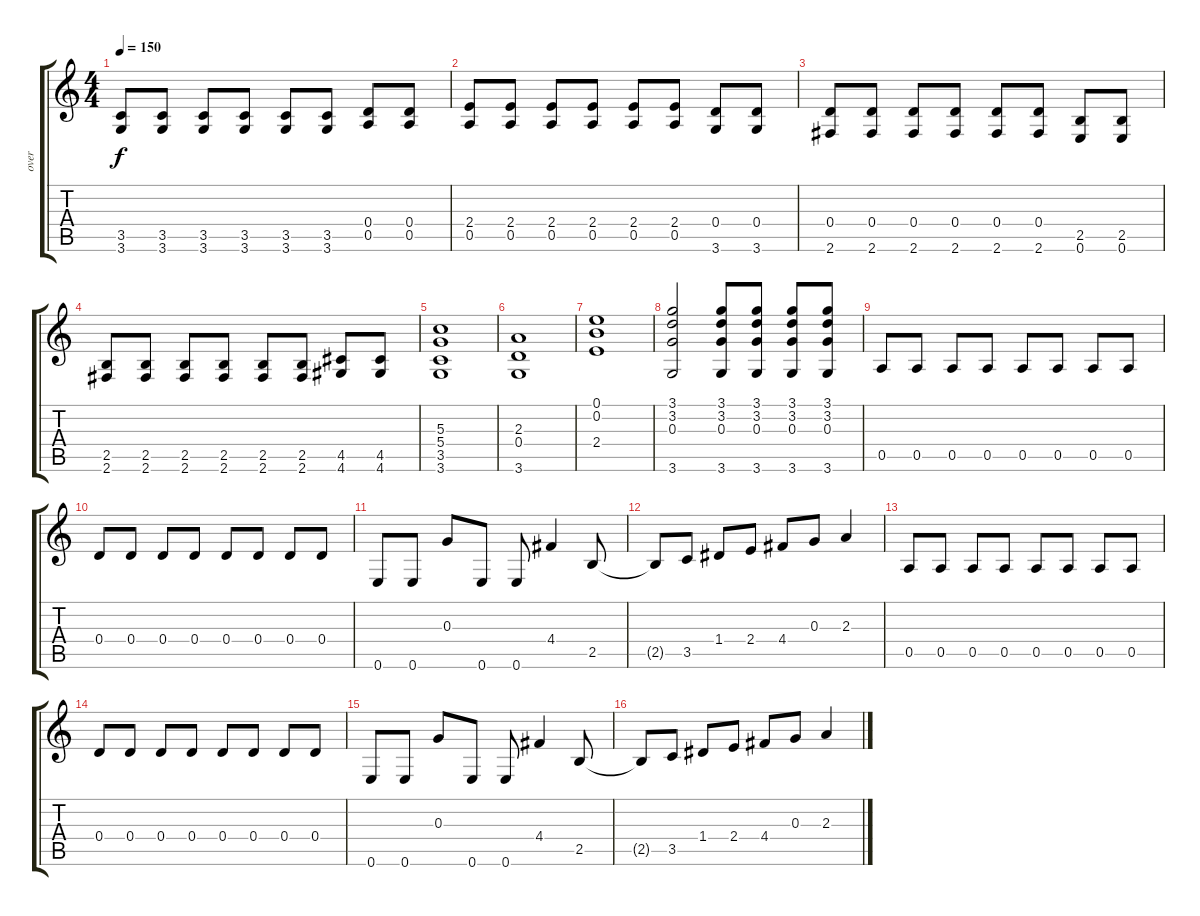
\track ("over" "over") {instrument overdrivenguitar}
\staff {score tabs}
\tuning (E4 B3 G3 D3 A2 E2) {hide}
\ts (4 4)
\tempo 150
\clef g2
\ks c
(3.5 3.6).8{dy f} (3.5 3.6).8 (3.5 3.6).8 (3.5 3.6).8 (3.5 3.6).8 (3.5 3.6).8 (0.4 0.5).8 (0.4 0.5).8 |
(2.4 0.5).8 (2.4 0.5).8 (2.4 0.5).8 (2.4 0.5).8 (2.4 0.5).8 (2.4 0.5).8 (0.4 3.6).8 (0.4 3.6).8 |
(0.4 2.6).8 (0.4 2.6).8 (0.4 2.6).8 (0.4 2.6).8 (0.4 2.6).8 (0.4 2.6).8 (2.5 0.6).8 (2.5 0.6).8 |
(2.5 2.6).8 (2.5 2.6).8 (2.5 2.6).8 (2.5 2.6).8 (2.5 2.6).8 (2.5 2.6).8 (4.5 4.6).8 (4.5 4.6).8 |
(5.3 5.4 3.5 3.6).1 |
(2.3 0.4 3.6).1 |
(0.1 0.2 2.4).1 |
(3.1 3.2 0.3 3.6).2 (3.1 3.2 0.3 3.6).8 (3.1 3.2 0.3 3.6).8 (3.1 3.2 0.3 3.6).8 (3.1 3.2 0.3 3.6).8 |
0.5.8 0.5.8 0.5.8 0.5.8 0.5.8 0.5.8 0.5.8 0.5.8 |
0.4.8 0.4.8 0.4.8 0.4.8 0.4.8 0.4.8 0.4.8 0.4.8 |
0.6.8 0.6.8 0.3.8 0.6.8 0.6.8 4.4.4 2.5.8 |
2.5{t}.8 3.5.8 1.4.8 2.4.8 4.4.8 0.3.8 2.3.4 |
0.5.8 0.5.8 0.5.8 0.5.8 0.5.8 0.5.8 0.5.8 0.5.8 |
0.4.8 0.4.8 0.4.8 0.4.8 0.4.8 0.4.8 0.4.8 0.4.8 |
0.6.8 0.6.8 0.3.8 0.6.8 0.6.8 4.4.4 2.5.8 |
2.5{t}.8 3.5.8 1.4.8 2.4.8 4.4.8 0.3.8 2.3.4
